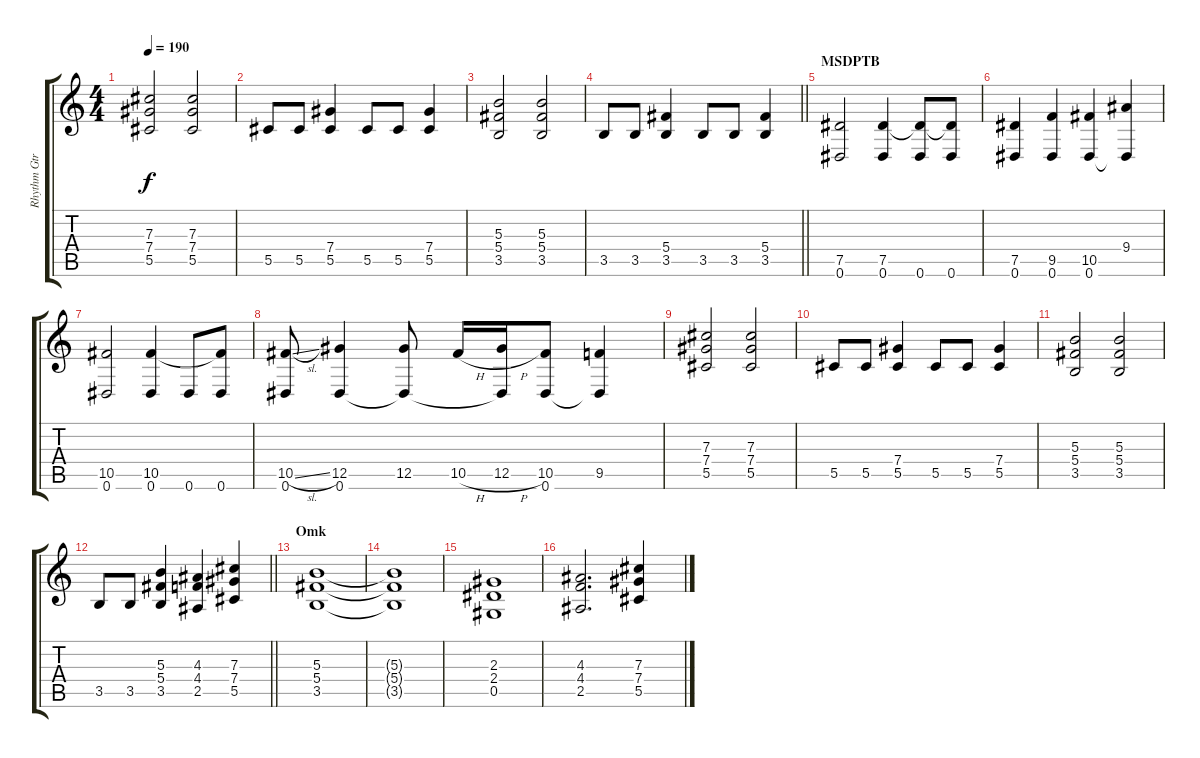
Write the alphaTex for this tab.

\track ("Rhythm Gtr. 1" "Rhythm Gtr") {instrument distortionguitar}
\staff {score tabs}
\tuning (Eb4 Bb3 Gb3 Db3 Ab2 Eb2) {hide}
\ts (4 4)
\tempo 190
\clef g2
\ks c
(7.3 7.4 5.5).2{dy f} (7.3 7.4 5.5).2 |
5.5.8 5.5.8 (7.4 5.5).4 5.5.8 5.5.8 (7.4 5.5).4 |
(5.3 5.4 3.5).2 (5.3 5.4 3.5).2 |
\barLineRight lightlight
3.5.8 3.5.8 (5.4 3.5).4 3.5.8 3.5.8 (5.4 3.5).4 |
\section ("" "MSDPTB")
(7.5 0.6).2 (7.5 0.6).4 (7.5{t} 0.6).8 (7.5{t} 0.6).8 |
(7.5 0.6).4 (9.5 0.6).4 (10.5 0.6).4 (9.4 0.6{t}).4 |
(10.5 0.6).2 (10.5 0.6).4 0.6.8 (10.5{t} 0.6).8 |
(10.5{sl} 0.6).8 (12.5 0.6).4 (12.5 0.6{t}).8 10.5{h}.16 (12.5{h} 0.6{t}).16 (10.5 0.6).8 (9.5 0.6{t}).4 |
(7.3 7.4 5.5).2 (7.3 7.4 5.5).2 |
5.5.8 5.5.8 (7.4 5.5).4 5.5.8 5.5.8 (7.4 5.5).4 |
(5.3 5.4 3.5).2 (5.3 5.4 3.5).2 |
\barLineRight lightlight
3.5.8 3.5.8 (5.3 5.4 3.5).4 (4.3 4.4 2.5).4 (7.3 7.4 5.5).4 |
\section ("" "Omk")
(5.3 5.4 3.5).1 |
(5.3{t} 5.4{t} 3.5{t}).1 |
(2.3 2.4 0.5).1 |
(4.3 4.4 2.5).2{d} (7.3 7.4 5.5).4
